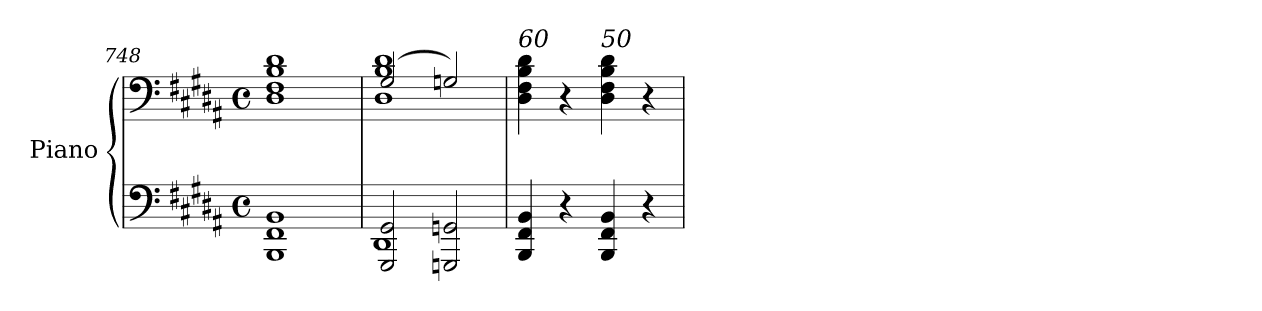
**kern	**kern
*part1	*part1
*staff2	*staff1
*I"Piano	*
*I'Pno	*
*clefF4	*clefF4
*k[f#c#g#d#a#]	*k[f#c#g#d#a#]
*M4/4	*M4/4
*met(c)	*met(c)
=748	=748
1BBB 1FF# 1BB	1D# 1F# 1B 1d#
=749	=749
*^	*^
2GGG#/ 2GG#/	1DD#	(2G#/	1D# 1B 1d#
2GGGn/ 2GGn/	.	2Gn/)	.
*v	*v	*	*
*	*v	*v
=750	=750
!	!LO:TX:a:i:t=60
4BBB/ 4FF#/ 4BB/	4D#\ 4F#\ 4B\ 4d#\
4r	4r
!	!LO:TX:a:i:t=50
4BBB/ 4FF#/ 4BB/	4D#\ 4F#\ 4B\ 4d#\
4r	4r
=	=
*-	*-
